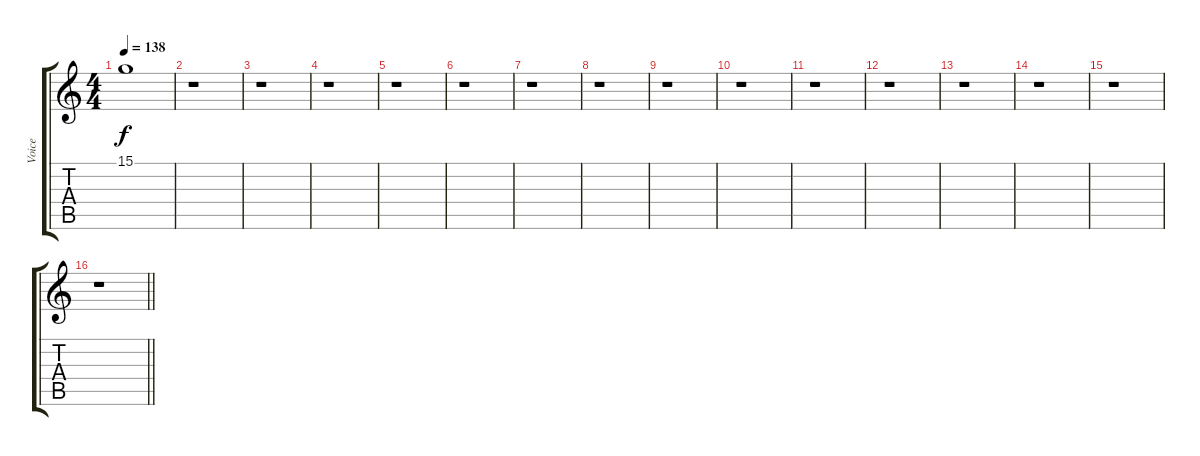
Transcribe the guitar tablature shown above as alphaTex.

\track ("Voice" "Voice") {instrument lead6voice}
\staff {score tabs}
\tuning (E4 B3 G3 D3 A2 E2) {hide}
\ts (4 4)
\section ("" "")
\tempo 138
\clef g2
\ks c
15.1.1{dy f} |
r.1 |
r.1 |
r.1 |
r.1 |
r.1 |
r.1 |
r.1 |
r.1 |
r.1 |
r.1 |
r.1 |
r.1 |
r.1 |
r.1 |
\barLineRight lightlight
r.1
